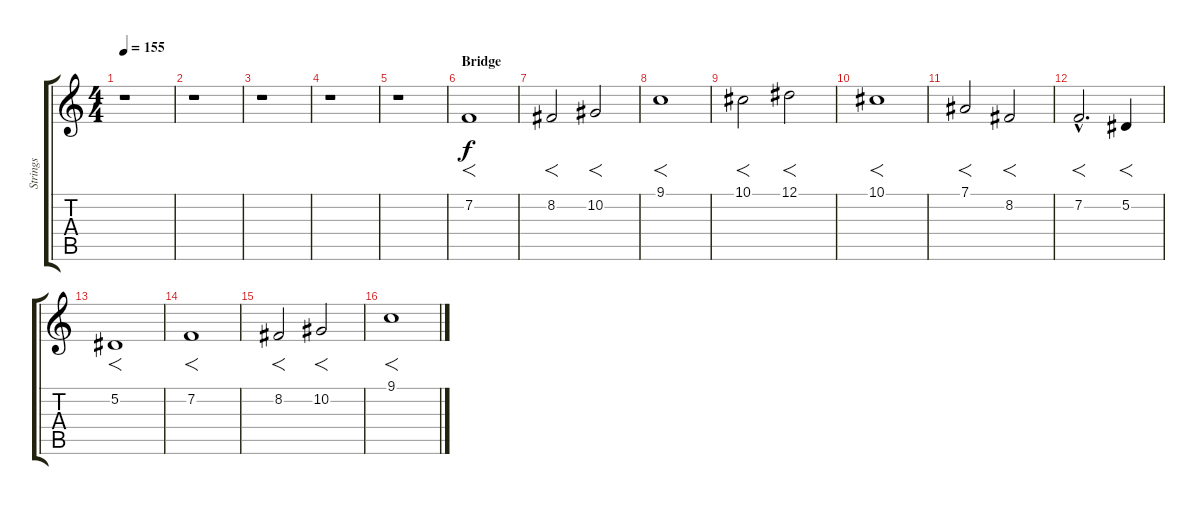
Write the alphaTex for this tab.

\track ("Strings" "Strings") {instrument tinklebell}
\staff {score tabs}
\tuning (Eb4 Bb3 Gb3 Db3 Ab2 Eb2) {hide}
\ts (4 4)
\tempo 155
\clef g2
\ks c
r.1{dy f} |
r.1 |
r.1 |
r.1 |
r.1 |
\section ("" "Bridge")
7.2.1{f volume 16 instrument stringensemble1} |
8.2.2{f} 10.2.2{f} |
9.1.1{f} |
10.1.2{f} 12.1.2{f} |
10.1.1{f} |
7.1.2{f} 8.2.2{f} |
7.2{hac}.2{f d} 5.2.4{f} |
5.2.1{f} |
7.2.1{f} |
8.2.2{f} 10.2.2{f} |
9.1.1{f}
